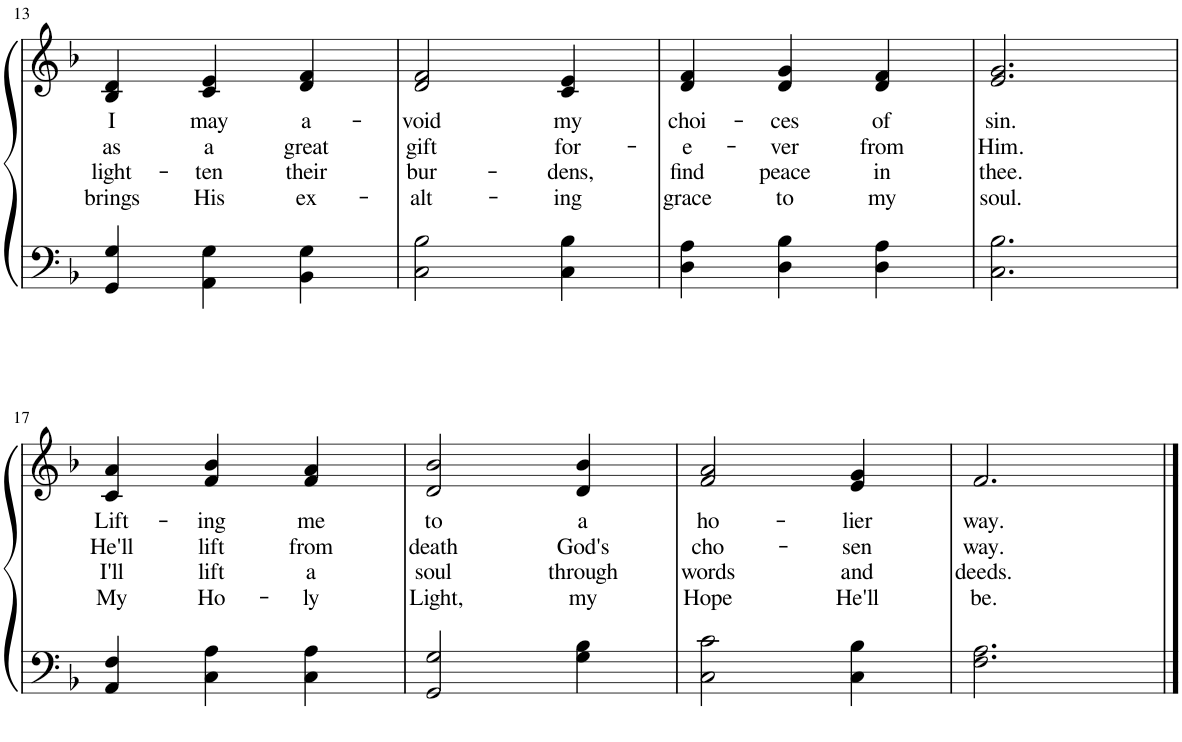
**kern	**kern	**text	**text	**text	**text
*part1	*part1	*part1	*part1	*part1	*part1
*staff2	*staff1	*staff1	*staff1	*staff1	*staff1
*I"Piano	*	*	*	*	*
*I'Pno.	*	*	*	*	*
!!LO:PB:g=z
*clefF4	*clefG2	*	*	*	*
*k[b-]	*k[b-]	*	*	*	*
*M3/4	*M3/4	*	*	*	*
=13	=13	=13	=13	=13	=13
!	!	!LO:LY:b	!LO:LY:b	!LO:LY:b	!LO:LY:b
4GG/ 4G/	4B-/ 4d/	I	as	light-	brings
!	!	!LO:LY:b	!LO:LY:b	!LO:LY:b	!LO:LY:b
4AA\ 4G\	4c/ 4e/	may	a	-ten	His
!	!	!LO:LY:b	!LO:LY:b	!LO:LY:b	!LO:LY:b
4BB-\ 4G\	4d/ 4f/	a-	great	their	ex-
=14	=14	=14	=14	=14	=14
!	!	!LO:LY:b	!LO:LY:b	!LO:LY:b	!LO:LY:b
2C\ 2B-\	2d/ 2f/	-void	gift	bur-	-alt-
!	!	!LO:LY:b	!LO:LY:b	!LO:LY:b	!LO:LY:b
4C\ 4B-\	4c/ 4e/	my	for-	-dens,	-ing
=15	=15	=15	=15	=15	=15
!	!	!LO:LY:b	!LO:LY:b	!LO:LY:b	!LO:LY:b
4D\ 4A\	4d/ 4f/	choi-	-e-	find	grace
!	!	!LO:LY:b	!LO:LY:b	!LO:LY:b	!LO:LY:b
4D\ 4B-\	4d/ 4g/	-ces	-ver	peace	to
!	!	!LO:LY:b	!LO:LY:b	!LO:LY:b	!LO:LY:b
4D\ 4A\	4d/ 4f/	of	from	in	my
=16	=16	=16	=16	=16	=16
!	!	!LO:LY:b	!LO:LY:b	!LO:LY:b	!LO:LY:b
2.C\ 2.B-\	2.e/ 2.g/	sin.	Him.	thee.	soul.
!!LO:LB:g=z
=17	=17	=17	=17	=17	=17
!	!	!LO:LY:b	!LO:LY:b	!LO:LY:b	!LO:LY:b
4AA/ 4F/	4c/ 4a/	Lift-	He'll	I'll	My
!	!	!LO:LY:b	!LO:LY:b	!LO:LY:b	!LO:LY:b
4C\ 4A\	4f/ 4b-/	-ing	lift	lift	Ho-
!	!	!LO:LY:b	!LO:LY:b	!LO:LY:b	!LO:LY:b
4C\ 4A\	4f/ 4a/	me	from	a	-ly
=18	=18	=18	=18	=18	=18
!	!	!LO:LY:b	!LO:LY:b	!LO:LY:b	!LO:LY:b
2GG/ 2G/	2d/ 2b-/	to	death	soul	Light,
!	!	!LO:LY:b	!LO:LY:b	!LO:LY:b	!LO:LY:b
4G\ 4B-\	4d/ 4b-/	a	God's	through	my
=19	=19	=19	=19	=19	=19
!	!	!LO:LY:b	!LO:LY:b	!LO:LY:b	!LO:LY:b
2C\ 2c\	2f/ 2a/	ho-	cho-	words	Hope
!	!	!LO:LY:b	!LO:LY:b	!LO:LY:b	!LO:LY:b
4C\ 4B-\	4e/ 4g/	-lier	-sen	and	He'll
=20	=20	=20	=20	=20	=20
!	!	!LO:LY:b	!LO:LY:b	!LO:LY:b	!LO:LY:b
2.F\ 2.A\	2.f/	way.	way.	deeds.	be.
==	==	==	==	==	==
*-	*-	*-	*-	*-	*-
